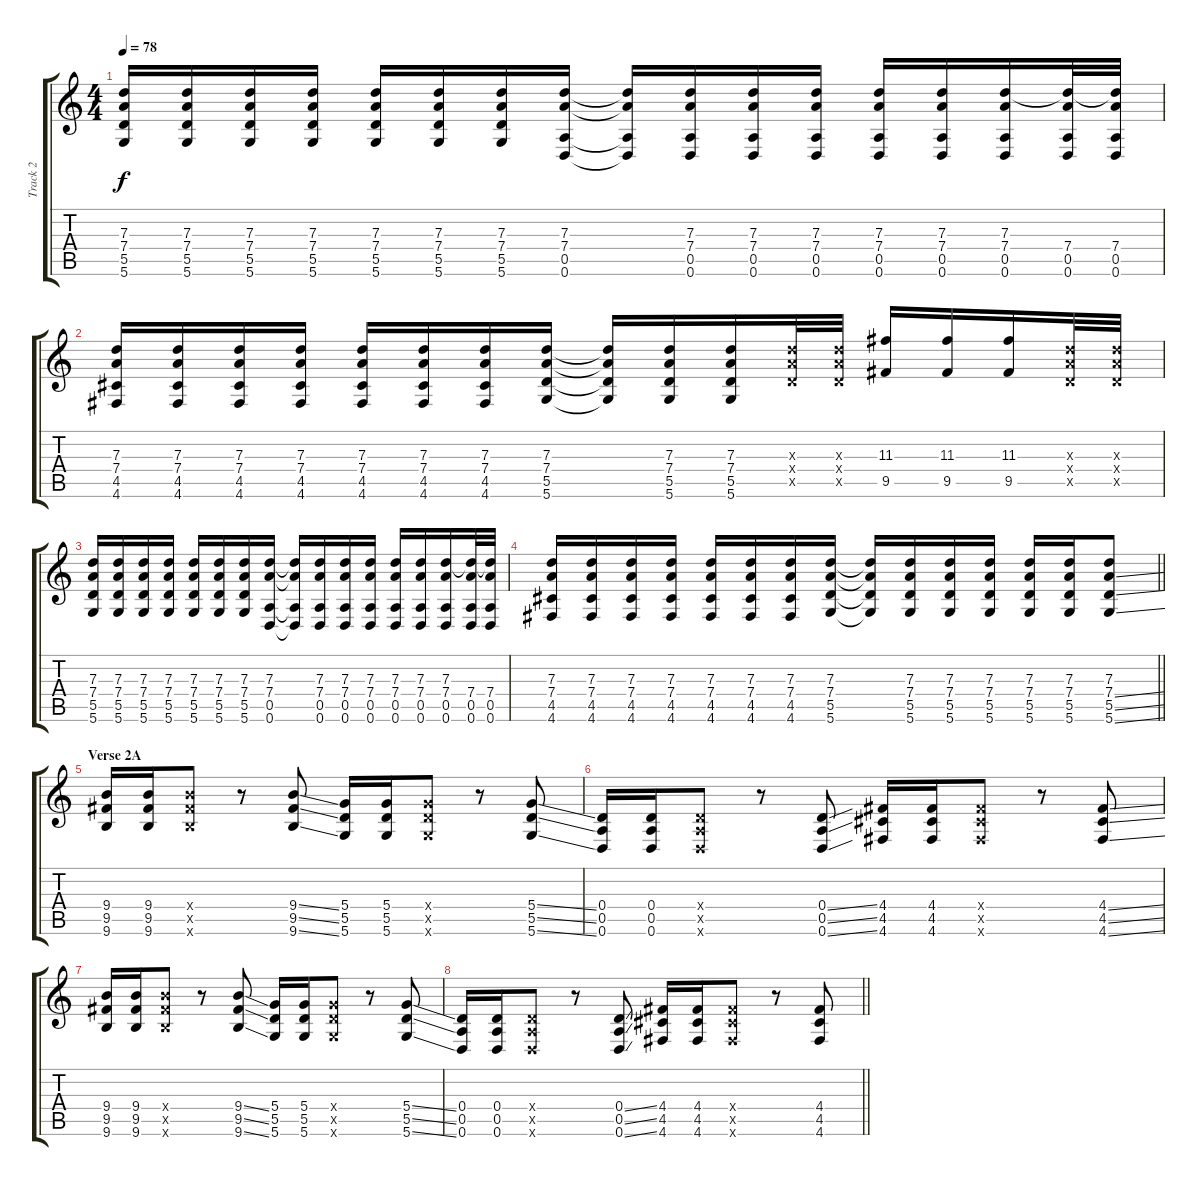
\track ("Track 2" "Track 2") {instrument acousticguitarsteel}
\staff {score tabs}
\tuning (E4 B3 G3 D3 A2 D2) {hide}
\ts (4 4)
\tempo 78
\clef g2
\ks c
(7.3 7.4 5.5 5.6).16{dy f} (7.3 7.4 5.5 5.6).16 (7.3 7.4 5.5 5.6).16 (7.3 7.4 5.5 5.6).16 (7.3 7.4 5.5 5.6).16 (7.3 7.4 5.5 5.6).16 (7.3 7.4 5.5 5.6).16 (7.3 7.4 0.5 0.6).16 (7.3{t} 7.4{t} 0.5{t} 0.6{t}).16 (7.3 7.4 0.5 0.6).16 (7.3 7.4 0.5 0.6).16 (7.3 7.4 0.5 0.6).16 (7.3 7.4 0.5 0.6).16 (7.3 7.4 0.5 0.6).16 (7.3 7.4 0.5 0.6).16 (7.3{t} 7.4 0.5 0.6).32 (7.3{t} 7.4 0.5 0.6).32 |
(7.3 7.4 4.5 4.6).16 (7.3 7.4 4.5 4.6).16 (7.3 7.4 4.5 4.6).16 (7.3 7.4 4.5 4.6).16 (7.3 7.4 4.5 4.6).16 (7.3 7.4 4.5 4.6).16 (7.3 7.4 4.5 4.6).16 (7.3 7.4 5.5 5.6).16 (7.3{t} 7.4{t} 5.5{t} 5.6{t}).16 (7.3 7.4 5.5 5.6).16 (7.3 7.4 5.5 5.6).16 (7.3{x} 7.4{x} 5.5{x}).32 (7.3{x} 7.4{x} 5.5{x}).32 (11.3 9.5).16 (11.3 9.5).16 (11.3 9.5).16 (7.3{x} 7.4{x} 5.5{x}).32 (7.3{x} 7.4{x} 5.5{x}).32 |
(7.3 7.4 5.5 5.6).16 (7.3 7.4 5.5 5.6).16 (7.3 7.4 5.5 5.6).16 (7.3 7.4 5.5 5.6).16 (7.3 7.4 5.5 5.6).16 (7.3 7.4 5.5 5.6).16 (7.3 7.4 5.5 5.6).16 (7.3 7.4 0.5 0.6).16 (7.3{t} 7.4{t} 0.5{t} 0.6{t}).16 (7.3 7.4 0.5 0.6).16 (7.3 7.4 0.5 0.6).16 (7.3 7.4 0.5 0.6).16 (7.3 7.4 0.5 0.6).16 (7.3 7.4 0.5 0.6).16 (7.3 7.4 0.5 0.6).16 (7.3{t} 7.4 0.5 0.6).32 (7.3{t} 7.4 0.5 0.6).32 |
\barLineRight lightlight
(7.3 7.4 4.5 4.6).16 (7.3 7.4 4.5 4.6).16 (7.3 7.4 4.5 4.6).16 (7.3 7.4 4.5 4.6).16 (7.3 7.4 4.5 4.6).16 (7.3 7.4 4.5 4.6).16 (7.3 7.4 4.5 4.6).16 (7.3 7.4 5.5 5.6).16 (7.3{t} 7.4{t} 5.5{t} 5.6{t}).16 (7.3 7.4 5.5 5.6).16 (7.3 7.4 5.5 5.6).16 (7.3 7.4 5.5 5.6).16 (7.3 7.4 5.5 5.6).16 (7.3 7.4 5.5 5.6).16 (7.3 7.4{ss} 5.5{ss} 5.6{ss}).8 |
\section ("" "Verse 2A")
(9.4 9.5 9.6).16 (9.4 9.5 9.6).16 (9.4{x} 9.5{x} 9.6{x}).8 r.8 (9.4{ss} 9.5{ss} 9.6{ss}).8 (5.4 5.5 5.6).16 (5.4 5.5 5.6).16 (5.4{x} 5.5{x} 5.6{x}).8 r.8 (5.4{ss} 5.5{ss} 5.6{ss}).8 |
(0.4 0.5 0.6).16 (0.4 0.5 0.6).16 (0.4{x} 0.5{x} 0.6{x}).8 r.8 (0.4{ss} 0.5{ss} 0.6{ss}).8 (4.4 4.5 4.6).16 (4.4 4.5 4.6).16 (4.4{x} 4.5{x} 4.6{x}).8 r.8 (4.4{ss} 4.5{ss} 4.6{ss}).8 |
(9.4 9.5 9.6).16 (9.4 9.5 9.6).16 (9.4{x} 9.5{x} 9.6{x}).8 r.8 (9.4{ss} 9.5{ss} 9.6{ss}).8 (5.4 5.5 5.6).16 (5.4 5.5 5.6).16 (5.4{x} 5.5{x} 5.6{x}).8 r.8 (5.4{ss} 5.5{ss} 5.6{ss}).8 |
\barLineRight lightlight
(0.4 0.5 0.6).16 (0.4 0.5 0.6).16 (0.4{x} 0.5{x} 0.6{x}).8 r.8 (0.4{ss} 0.5{ss} 0.6{ss}).8 (4.4 4.5 4.6).16 (4.4 4.5 4.6).16 (4.4{x} 4.5{x} 4.6{x}).8 r.8 (4.4{ss} 4.5{ss} 4.6{ss}).8
